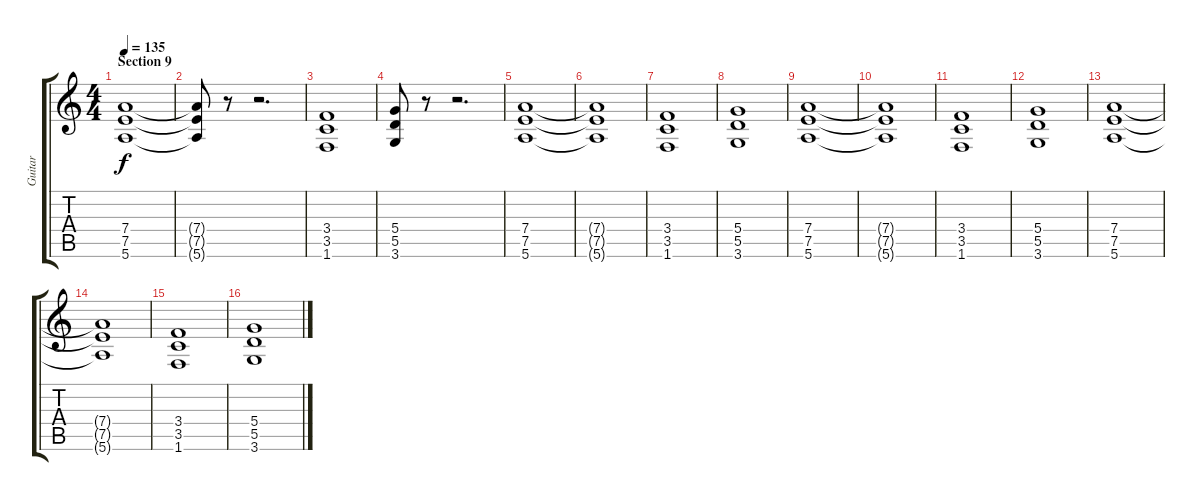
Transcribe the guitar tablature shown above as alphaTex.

\track ("Guitar" "Guitar") {instrument overdrivenguitar}
\staff {score tabs}
\tuning (E4 B3 G3 D3 A2 E2) {hide}
\ts (4 4)
\section ("" "Section 9")
\tempo 135
\clef g2
\ks c
(7.4 7.5 5.6).1{dy f} |
(7.4{t} 7.5{t} 5.6{t}).8 r.8 r.2{d} |
(3.4 3.5 1.6).1 |
(5.4 5.5 3.6).8 r.8 r.2{d} |
(7.4 7.5 5.6).1 |
(7.4{t} 7.5{t} 5.6{t}).1 |
(3.4 3.5 1.6).1 |
(5.4 5.5 3.6).1 |
(7.4 7.5 5.6).1 |
(7.4{t} 7.5{t} 5.6{t}).1 |
(3.4 3.5 1.6).1 |
(5.4 5.5 3.6).1 |
(7.4 7.5 5.6).1 |
(7.4{t} 7.5{t} 5.6{t}).1 |
(3.4 3.5 1.6).1 |
(5.4 5.5 3.6).1
